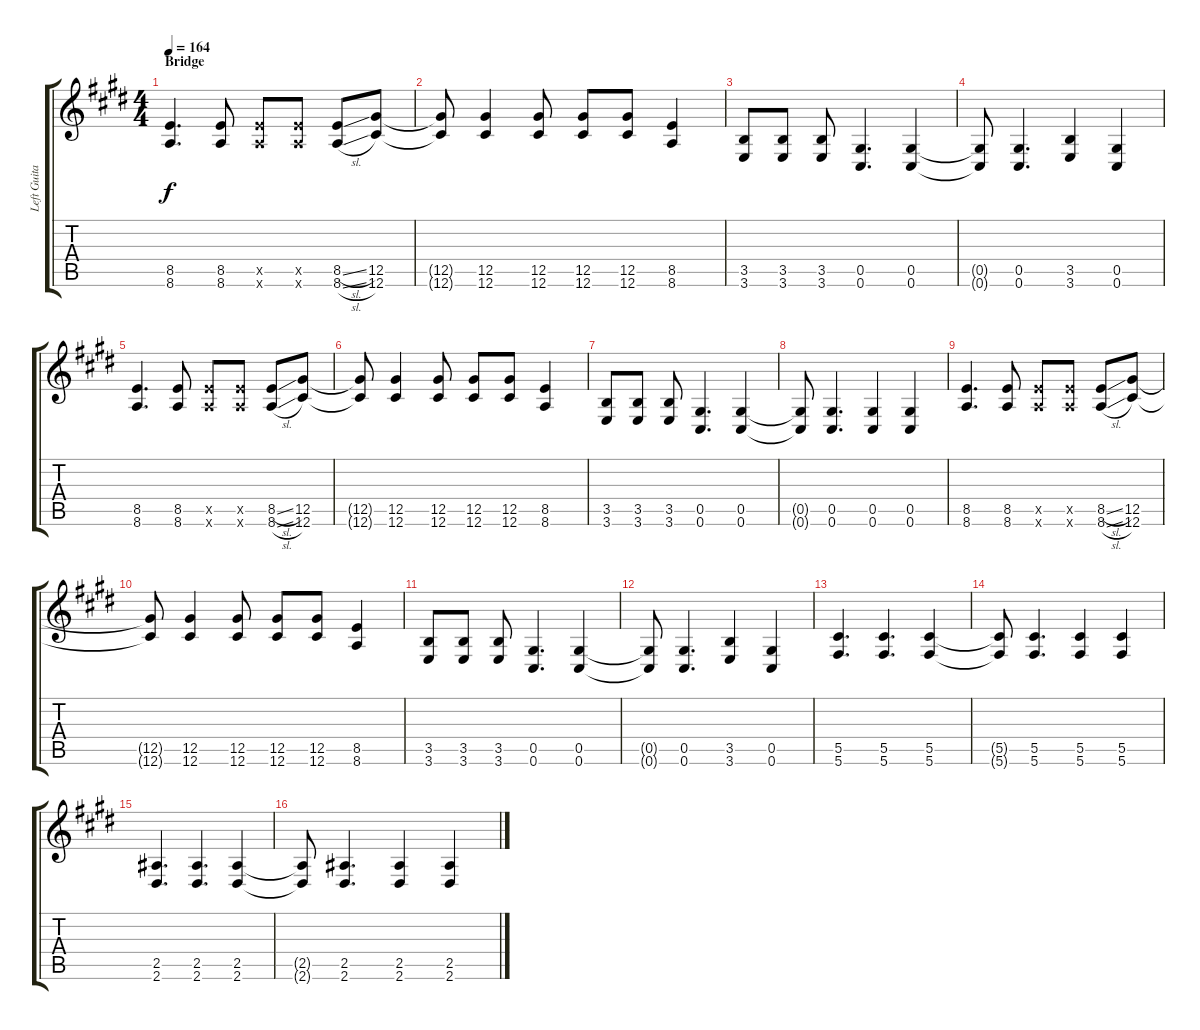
\track ("Left Guitar" "Left Guita") {instrument distortionguitar}
\staff {score tabs}
\tuning (Eb4 Bb3 Gb3 Db3 Ab2 Db2) {hide}
\ts (4 4)
\section ("" "Bridge")
\tempo 164
\clef g2
\ks e
(8.5 8.6).4{d dy f} (8.5 8.6).8 (8.5{x} 8.6{x}).8 (8.5{x} 8.6{x}).8 (8.5{sl} 8.6{sl}).8 (12.5 12.6).8 |
(12.5{t} 12.6{t}).8 (12.5 12.6).4 (12.5 12.6).8 (12.5 12.6).8 (12.5 12.6).8 (8.5 8.6).4 |
(3.5 3.6).8 (3.5 3.6).8 (3.5 3.6).8 (0.5 0.6).4{d} (0.5 0.6).4 |
(0.5{t} 0.6{t}).8 (0.5 0.6).4{d} (3.5 3.6).4 (0.5 0.6).4 |
(8.5 8.6).4{d} (8.5 8.6).8 (8.5{x} 8.6{x}).8 (8.5{x} 8.6{x}).8 (8.5{sl} 8.6{sl}).8 (12.5 12.6).8 |
(12.5{t} 12.6{t}).8 (12.5 12.6).4 (12.5 12.6).8 (12.5 12.6).8 (12.5 12.6).8 (8.5 8.6).4 |
(3.5 3.6).8 (3.5 3.6).8 (3.5 3.6).8 (0.5 0.6).4{d} (0.5 0.6).4 |
(0.5{t} 0.6{t}).8 (0.5 0.6).4{d} (0.5 0.6).4 (0.5 0.6).4 |
(8.5 8.6).4{d} (8.5 8.6).8 (8.5{x} 8.6{x}).8 (8.5{x} 8.6{x}).8 (8.5{sl} 8.6{sl}).8 (12.5 12.6).8 |
(12.5{t} 12.6{t}).8 (12.5 12.6).4 (12.5 12.6).8 (12.5 12.6).8 (12.5 12.6).8 (8.5 8.6).4 |
(3.5 3.6).8 (3.5 3.6).8 (3.5 3.6).8 (0.5 0.6).4{d} (0.5 0.6).4 |
(0.5{t} 0.6{t}).8 (0.5 0.6).4{d} (3.5 3.6).4 (0.5 0.6).4 |
(5.5 5.6).4{d} (5.5 5.6).4{d} (5.5 5.6).4 |
(5.5{t} 5.6{t}).8 (5.5 5.6).4{d} (5.5 5.6).4 (5.5 5.6).4 |
(2.5 2.6).4{d} (2.5 2.6).4{d} (2.5 2.6).4 |
(2.5{t} 2.6{t}).8 (2.5 2.6).4{d} (2.5 2.6).4 (2.5 2.6).4
